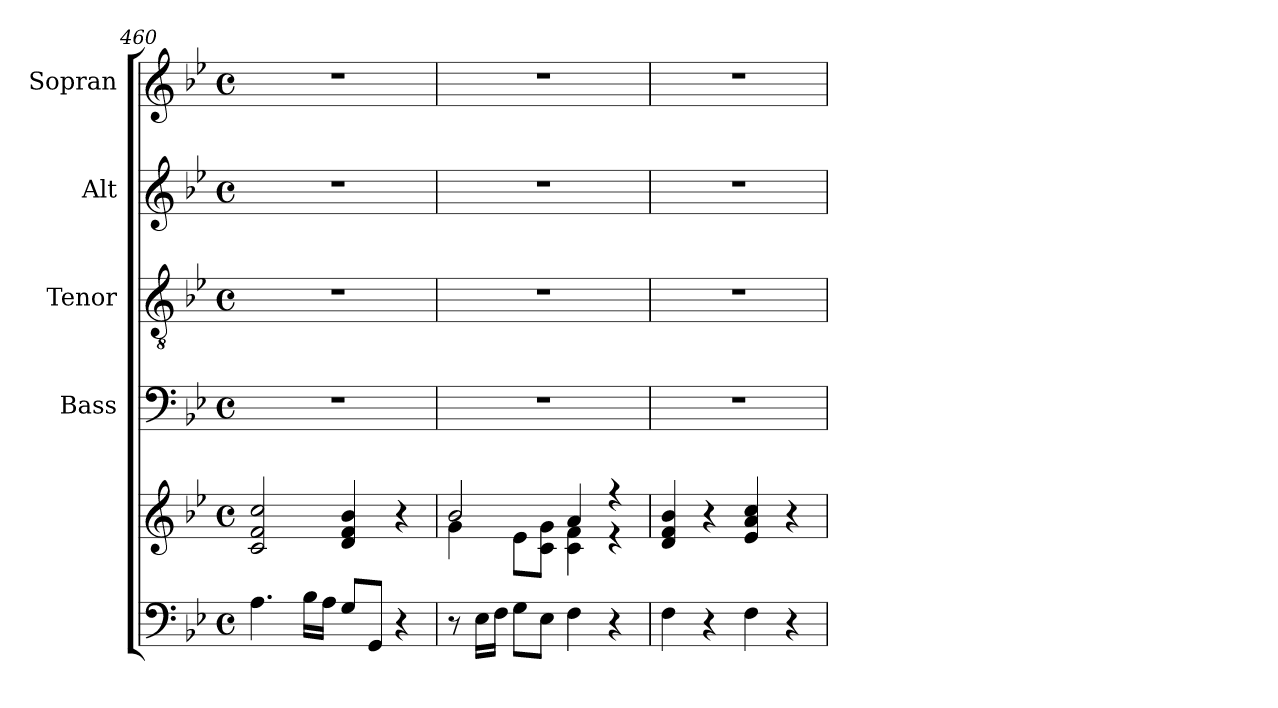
**kern	**kern	**kern	**kern	**kern	**kern
*part5	*part5	*part4	*part3	*part2	*part1
*staff6	*staff5	*staff4	*staff3	*staff2	*staff1
*	*	*I"Bass	*I"Tenor	*I"Alt	*I"Sopran
*	*	*I'B.	*I'T.	*I'A.	*I'S.
*clefF4	*clefG2	*clefF4	*clefGv2	*clefG2	*clefG2
*k[b-e-]	*k[b-e-]	*k[b-e-]	*k[b-e-]	*k[b-e-]	*k[b-e-]
*B-:	*B-:	*B-:	*B-:	*B-:	*B-:
*M4/4	*M4/4	*M4/4	*M4/4	*M4/4	*M4/4
*met(c)	*met(c)	*met(c)	*met(c)	*met(c)	*met(c)
=460	=460	=460	=460	=460	=460
4.A\	2c/ 2f/ 2cc/	1r	1r	1r	1r
16B-\LL	.	.	.	.	.
16A\JJ	.	.	.	.	.
8G/L	4d/ 4f/ 4b-/	.	.	.	.
8GG/J	.	.	.	.	.
4r	4r	.	.	.	.
=461	=461	=461	=461	=461	=461
*	*^	*	*	*	*
8r	2b-/	4g\	1r	1r	1r	1r
16E-\LL	.	.	.	.	.	.
16F\JJ	.	.	.	.	.	.
8G\L	.	8e-\L	.	.	.	.
8E-\J	.	8c\ 8g\J	.	.	.	.
4F\	4a/	4c\ 4f\	.	.	.	.
4r	4r	4r	.	.	.	.
*	*v	*v	*	*	*	*
!!LO:LB:g=z
=462	=462	=462	=462	=462	=462
4F\	4d/ 4f/ 4b-/	1r	1r	1r	1r
4r	4r	.	.	.	.
4F\	4e-/ 4a/ 4cc/	.	.	.	.
4r	4r	.	.	.	.
=	=	=	=	=	=
*-	*-	*-	*-	*-	*-
